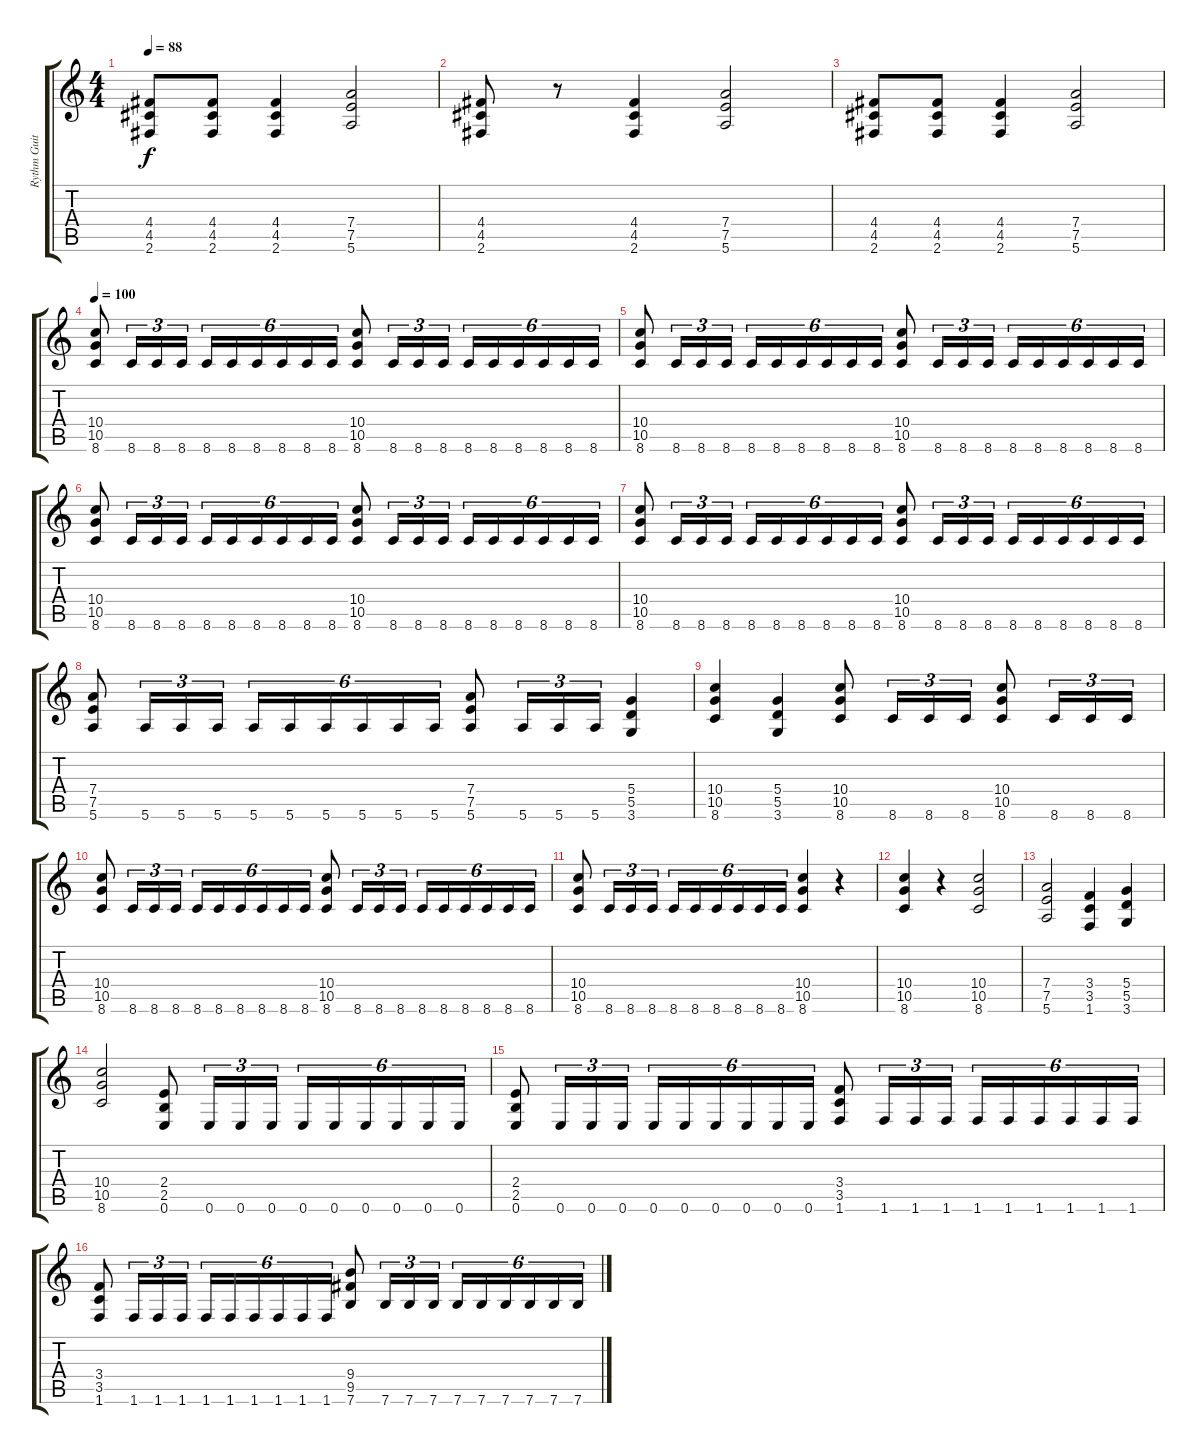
\track ("Rythm Guitar" "Rythm Guit") {instrument acousticguitarsteel}
\staff {score tabs}
\tuning (E4 B3 G3 D3 A2 E2) {hide}
\ts (4 4)
\tempo 88
\clef g2
\ks c
(4.4 4.5 2.6).8{dy f} (4.4 4.5 2.6).8 (4.4 4.5 2.6).4 (7.4 7.5 5.6).2 |
(4.4 4.5 2.6).8 r.8 (4.4 4.5 2.6).4 (7.4 7.5 5.6).2 |
(4.4 4.5 2.6).8 (4.4 4.5 2.6).8 (4.4 4.5 2.6).4 (7.4 7.5 5.6).2 |
\tempo 100
(10.4 10.5 8.6).8 8.6.16{tu (3 2)} 8.6.16{tu (3 2)} 8.6.16{tu (3 2)} 8.6.16{tu (6 4)} 8.6.16{tu (6 4)} 8.6.16{tu (6 4)} 8.6.16{tu (6 4)} 8.6.16{tu (6 4)} 8.6.16{tu (6 4)} (10.4 10.5 8.6).8 8.6.16{tu (3 2)} 8.6.16{tu (3 2)} 8.6.16{tu (3 2)} 8.6.16{tu (6 4)} 8.6.16{tu (6 4)} 8.6.16{tu (6 4)} 8.6.16{tu (6 4)} 8.6.16{tu (6 4)} 8.6.16{tu (6 4)} |
(10.4 10.5 8.6).8 8.6.16{tu (3 2)} 8.6.16{tu (3 2)} 8.6.16{tu (3 2)} 8.6.16{tu (6 4)} 8.6.16{tu (6 4)} 8.6.16{tu (6 4)} 8.6.16{tu (6 4)} 8.6.16{tu (6 4)} 8.6.16{tu (6 4)} (10.4 10.5 8.6).8 8.6.16{tu (3 2)} 8.6.16{tu (3 2)} 8.6.16{tu (3 2)} 8.6.16{tu (6 4)} 8.6.16{tu (6 4)} 8.6.16{tu (6 4)} 8.6.16{tu (6 4)} 8.6.16{tu (6 4)} 8.6.16{tu (6 4)} |
(10.4 10.5 8.6).8 8.6.16{tu (3 2)} 8.6.16{tu (3 2)} 8.6.16{tu (3 2)} 8.6.16{tu (6 4)} 8.6.16{tu (6 4)} 8.6.16{tu (6 4)} 8.6.16{tu (6 4)} 8.6.16{tu (6 4)} 8.6.16{tu (6 4)} (10.4 10.5 8.6).8 8.6.16{tu (3 2)} 8.6.16{tu (3 2)} 8.6.16{tu (3 2)} 8.6.16{tu (6 4)} 8.6.16{tu (6 4)} 8.6.16{tu (6 4)} 8.6.16{tu (6 4)} 8.6.16{tu (6 4)} 8.6.16{tu (6 4)} |
(10.4 10.5 8.6).8 8.6.16{tu (3 2)} 8.6.16{tu (3 2)} 8.6.16{tu (3 2)} 8.6.16{tu (6 4)} 8.6.16{tu (6 4)} 8.6.16{tu (6 4)} 8.6.16{tu (6 4)} 8.6.16{tu (6 4)} 8.6.16{tu (6 4)} (10.4 10.5 8.6).8 8.6.16{tu (3 2)} 8.6.16{tu (3 2)} 8.6.16{tu (3 2)} 8.6.16{tu (6 4)} 8.6.16{tu (6 4)} 8.6.16{tu (6 4)} 8.6.16{tu (6 4)} 8.6.16{tu (6 4)} 8.6.16{tu (6 4)} |
(7.4 7.5 5.6).8 5.6.16{tu (3 2)} 5.6.16{tu (3 2)} 5.6.16{tu (3 2)} 5.6.16{tu (6 4)} 5.6.16{tu (6 4)} 5.6.16{tu (6 4)} 5.6.16{tu (6 4)} 5.6.16{tu (6 4)} 5.6.16{tu (6 4)} (7.4 7.5 5.6).8 5.6.16{tu (3 2)} 5.6.16{tu (3 2)} 5.6.16{tu (3 2)} (5.4 5.5 3.6).4 |
(10.4 10.5 8.6).4 (5.4 5.5 3.6).4 (10.4 10.5 8.6).8 8.6.16{tu (3 2)} 8.6.16{tu (3 2)} 8.6.16{tu (3 2)} (10.4 10.5 8.6).8 8.6.16{tu (3 2)} 8.6.16{tu (3 2)} 8.6.16{tu (3 2)} |
(10.4 10.5 8.6).8 8.6.16{tu (3 2)} 8.6.16{tu (3 2)} 8.6.16{tu (3 2)} 8.6.16{tu (6 4)} 8.6.16{tu (6 4)} 8.6.16{tu (6 4)} 8.6.16{tu (6 4)} 8.6.16{tu (6 4)} 8.6.16{tu (6 4)} (10.4 10.5 8.6).8 8.6.16{tu (3 2)} 8.6.16{tu (3 2)} 8.6.16{tu (3 2)} 8.6.16{tu (6 4)} 8.6.16{tu (6 4)} 8.6.16{tu (6 4)} 8.6.16{tu (6 4)} 8.6.16{tu (6 4)} 8.6.16{tu (6 4)} |
(10.4 10.5 8.6).8 8.6.16{tu (3 2)} 8.6.16{tu (3 2)} 8.6.16{tu (3 2)} 8.6.16{tu (6 4)} 8.6.16{tu (6 4)} 8.6.16{tu (6 4)} 8.6.16{tu (6 4)} 8.6.16{tu (6 4)} 8.6.16{tu (6 4)} (10.4 10.5 8.6).4 r.4 |
(10.4 10.5 8.6).4 r.4 (10.4 10.5 8.6).2 |
(7.4 7.5 5.6).2 (3.4 3.5 1.6).4 (5.4 5.5 3.6).4 |
(10.4 10.5 8.6).2 (2.4 2.5 0.6).8 0.6.16{tu (3 2)} 0.6.16{tu (3 2)} 0.6.16{tu (3 2)} 0.6.16{tu (6 4)} 0.6.16{tu (6 4)} 0.6.16{tu (6 4)} 0.6.16{tu (6 4)} 0.6.16{tu (6 4)} 0.6.16{tu (6 4)} |
(2.4 2.5 0.6).8 0.6.16{tu (3 2)} 0.6.16{tu (3 2)} 0.6.16{tu (3 2)} 0.6.16{tu (6 4)} 0.6.16{tu (6 4)} 0.6.16{tu (6 4)} 0.6.16{tu (6 4)} 0.6.16{tu (6 4)} 0.6.16{tu (6 4)} (3.4 3.5 1.6).8 1.6.16{tu (3 2)} 1.6.16{tu (3 2)} 1.6.16{tu (3 2)} 1.6.16{tu (6 4)} 1.6.16{tu (6 4)} 1.6.16{tu (6 4)} 1.6.16{tu (6 4)} 1.6.16{tu (6 4)} 1.6.16{tu (6 4)} |
(3.4 3.5 1.6).8 1.6.16{tu (3 2)} 1.6.16{tu (3 2)} 1.6.16{tu (3 2)} 1.6.16{tu (6 4)} 1.6.16{tu (6 4)} 1.6.16{tu (6 4)} 1.6.16{tu (6 4)} 1.6.16{tu (6 4)} 1.6.16{tu (6 4)} (9.4 9.5 7.6).8 7.6.16{tu (3 2)} 7.6.16{tu (3 2)} 7.6.16{tu (3 2)} 7.6.16{tu (6 4)} 7.6.16{tu (6 4)} 7.6.16{tu (6 4)} 7.6.16{tu (6 4)} 7.6.16{tu (6 4)} 7.6.16{tu (6 4)}
